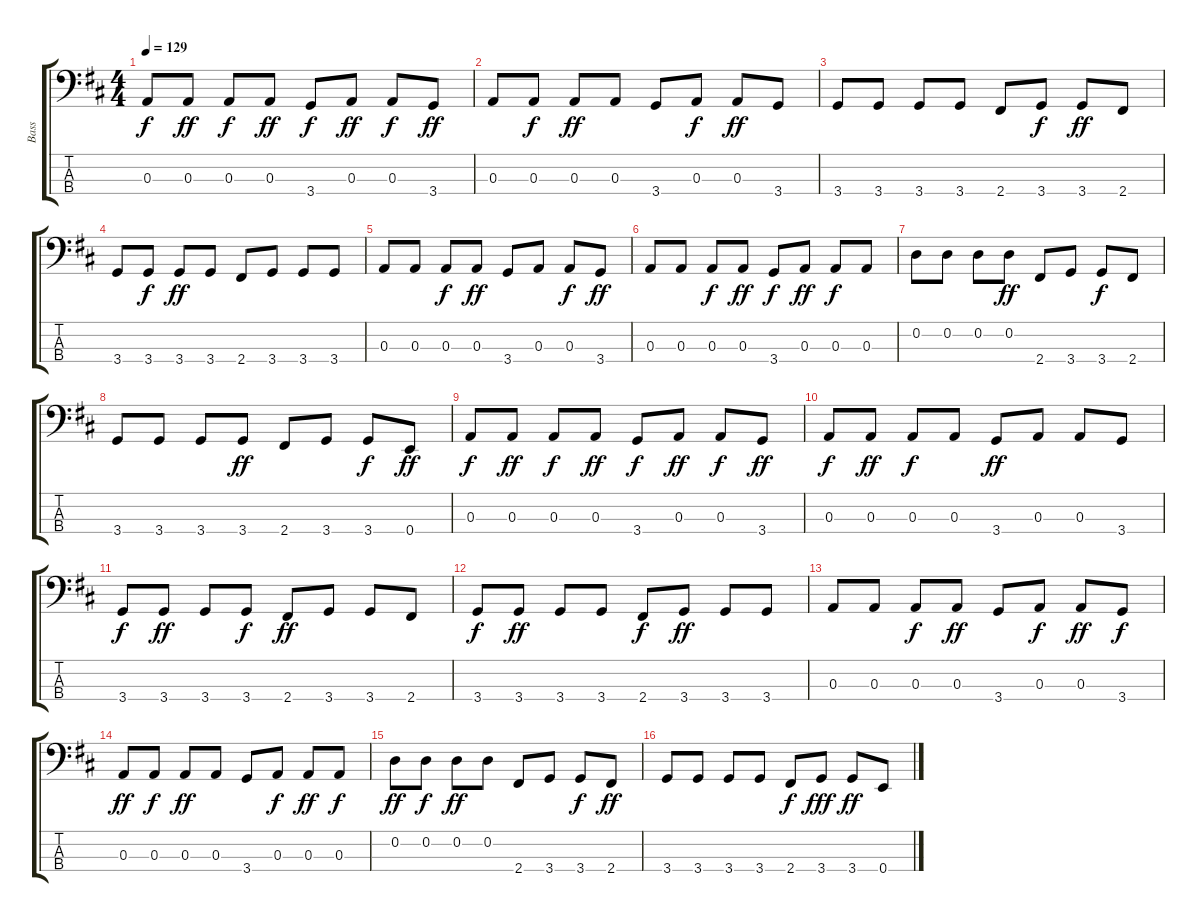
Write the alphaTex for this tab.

\track ("Bass" "Bass") {instrument electricbassfinger}
\staff {score tabs}
\tuning (G2 D2 A1 E1) {hide}
\ts (4 4)
\tempo 129
\clef f4
\ks d
0.3.8{dy f} 0.3.8{dy ff} 0.3.8{dy f} 0.3.8{dy ff} 3.4.8{dy f} 0.3.8{dy ff} 0.3.8{dy f} 3.4.8{dy ff} |
0.3.8 0.3.8{dy f} 0.3.8{dy ff} 0.3.8 3.4.8 0.3.8{dy f} 0.3.8{dy ff} 3.4.8 |
3.4.8 3.4.8 3.4.8 3.4.8 2.4.8 3.4.8{dy f} 3.4.8{dy ff} 2.4.8 |
3.4.8 3.4.8{dy f} 3.4.8{dy ff} 3.4.8 2.4.8 3.4.8 3.4.8 3.4.8 |
0.3.8 0.3.8 0.3.8{dy f} 0.3.8{dy ff} 3.4.8 0.3.8 0.3.8{dy f} 3.4.8{dy ff} |
0.3.8 0.3.8 0.3.8{dy f} 0.3.8{dy ff} 3.4.8{dy f} 0.3.8{dy ff} 0.3.8{dy f} 0.3.8 |
0.2.8 0.2.8 0.2.8 0.2.8{dy ff} 2.4.8 3.4.8 3.4.8{dy f} 2.4.8 |
3.4.8 3.4.8 3.4.8 3.4.8{dy ff} 2.4.8 3.4.8 3.4.8{dy f} 0.4.8{dy ff} |
0.3.8{dy f} 0.3.8{dy ff} 0.3.8{dy f} 0.3.8{dy ff} 3.4.8{dy f} 0.3.8{dy ff} 0.3.8{dy f} 3.4.8{dy ff} |
0.3.8{dy f} 0.3.8{dy ff} 0.3.8{dy f} 0.3.8 3.4.8{dy ff} 0.3.8 0.3.8 3.4.8 |
3.4.8{dy f} 3.4.8{dy ff} 3.4.8 3.4.8{dy f} 2.4.8{dy ff} 3.4.8 3.4.8 2.4.8 |
3.4.8{dy f} 3.4.8{dy ff} 3.4.8 3.4.8 2.4.8{dy f} 3.4.8{dy ff} 3.4.8 3.4.8 |
0.3.8 0.3.8 0.3.8{dy f} 0.3.8{dy ff} 3.4.8 0.3.8{dy f} 0.3.8{dy ff} 3.4.8{dy f} |
0.3.8{dy ff} 0.3.8{dy f} 0.3.8{dy ff} 0.3.8 3.4.8 0.3.8{dy f} 0.3.8{dy ff} 0.3.8{dy f} |
0.2.8{dy ff} 0.2.8{dy f} 0.2.8{dy ff} 0.2.8 2.4.8 3.4.8 3.4.8{dy f} 2.4.8{dy ff} |
3.4.8 3.4.8 3.4.8 3.4.8 2.4.8{dy f} 3.4.8{dy fff} 3.4.8{dy ff} 0.4.8
